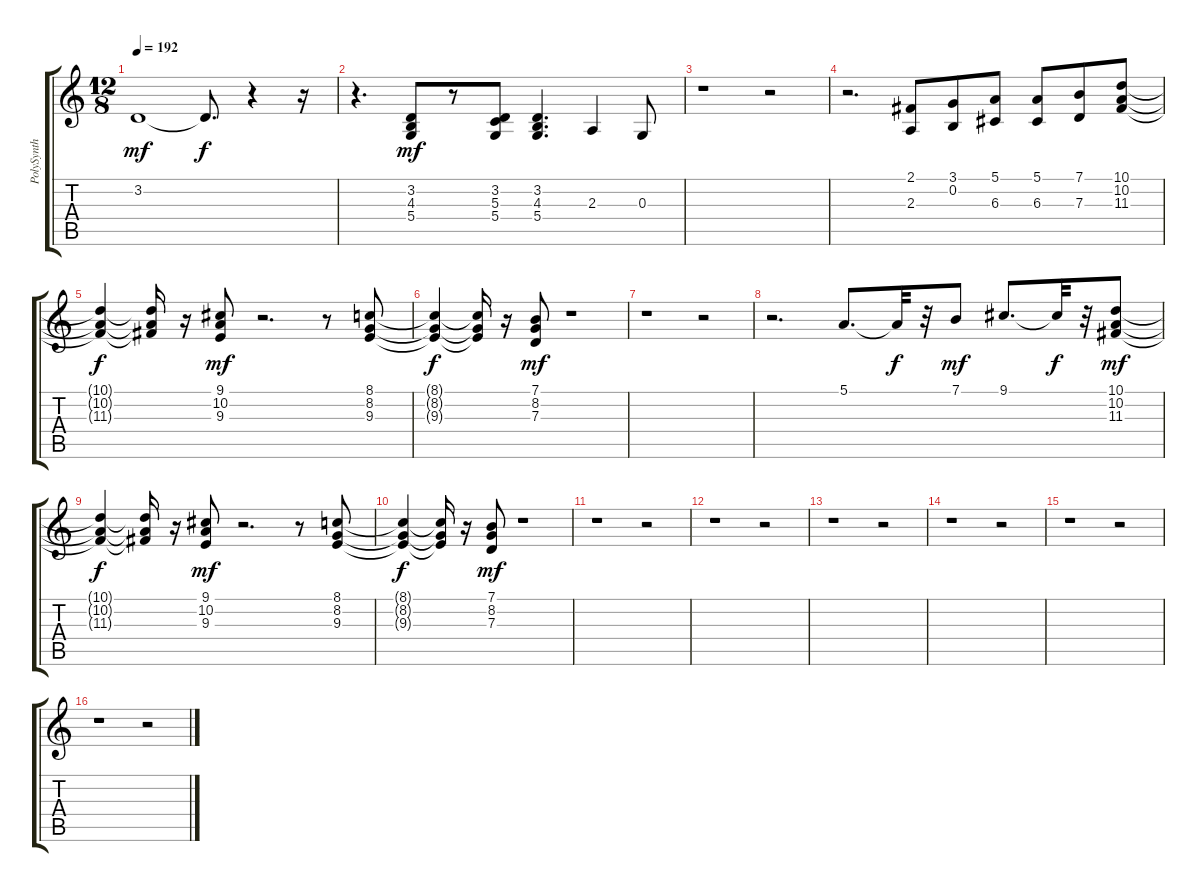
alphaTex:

\track ("PolySynth" "PolySynth") {instrument pad3polysynth}
\staff {score tabs}
\tuning (E4 B3 G3 D3 A2 E2) {hide}
\ts (12 8)
\tempo 192
\clef g2
\ks c
3.2.1{dy mf} 3.2{t}.8{d dy f} r.4 r.16 |
r.4{d} (3.2 4.3 5.4).8{dy mf} r.8 (3.2 5.3 5.4).8 (3.2 4.3 5.4).4{d} 2.3.4 0.3.8 |
r.1 r.2 |
r.2{d} (2.1 2.3).8 (3.1 0.2).8 (5.1 6.3).8 (5.1 6.3).8 (7.1 7.3).8 (10.1 10.2 11.3).8 |
(10.1{t} 10.2{t} 11.3{t}).4{dy f} (10.1{t} 10.2{t} 11.3{t}).16 r.16 (9.1 10.2 9.3).8{dy mf} r.2{d} r.8 (8.1 8.2 9.3).8 |
(8.1{t} 8.2{t} 9.3{t}).4{dy f} (8.1{t} 8.2{t} 9.3{t}).16 r.16 (7.1 8.2 7.3).8{dy mf} r.1 |
r.1 r.2 |
r.2{d} 5.1.8{d} 5.1{t}.32{dy f} r.32 7.1.8{dy mf} 9.1.8{d} 9.1{t}.32{dy f} r.32 (10.1 10.2 11.3).8{dy mf} |
(10.1{t} 10.2{t} 11.3{t}).4{dy f} (10.1{t} 10.2{t} 11.3{t}).16 r.16 (9.1 10.2 9.3).8{dy mf} r.2{d} r.8 (8.1 8.2 9.3).8 |
(8.1{t} 8.2{t} 9.3{t}).4{dy f} (8.1{t} 8.2{t} 9.3{t}).16 r.16 (7.1 8.2 7.3).8{dy mf} r.1 |
r.1 r.2 |
r.1 r.2 |
r.1 r.2 |
r.1 r.2 |
r.1 r.2 |
r.1 r.2
